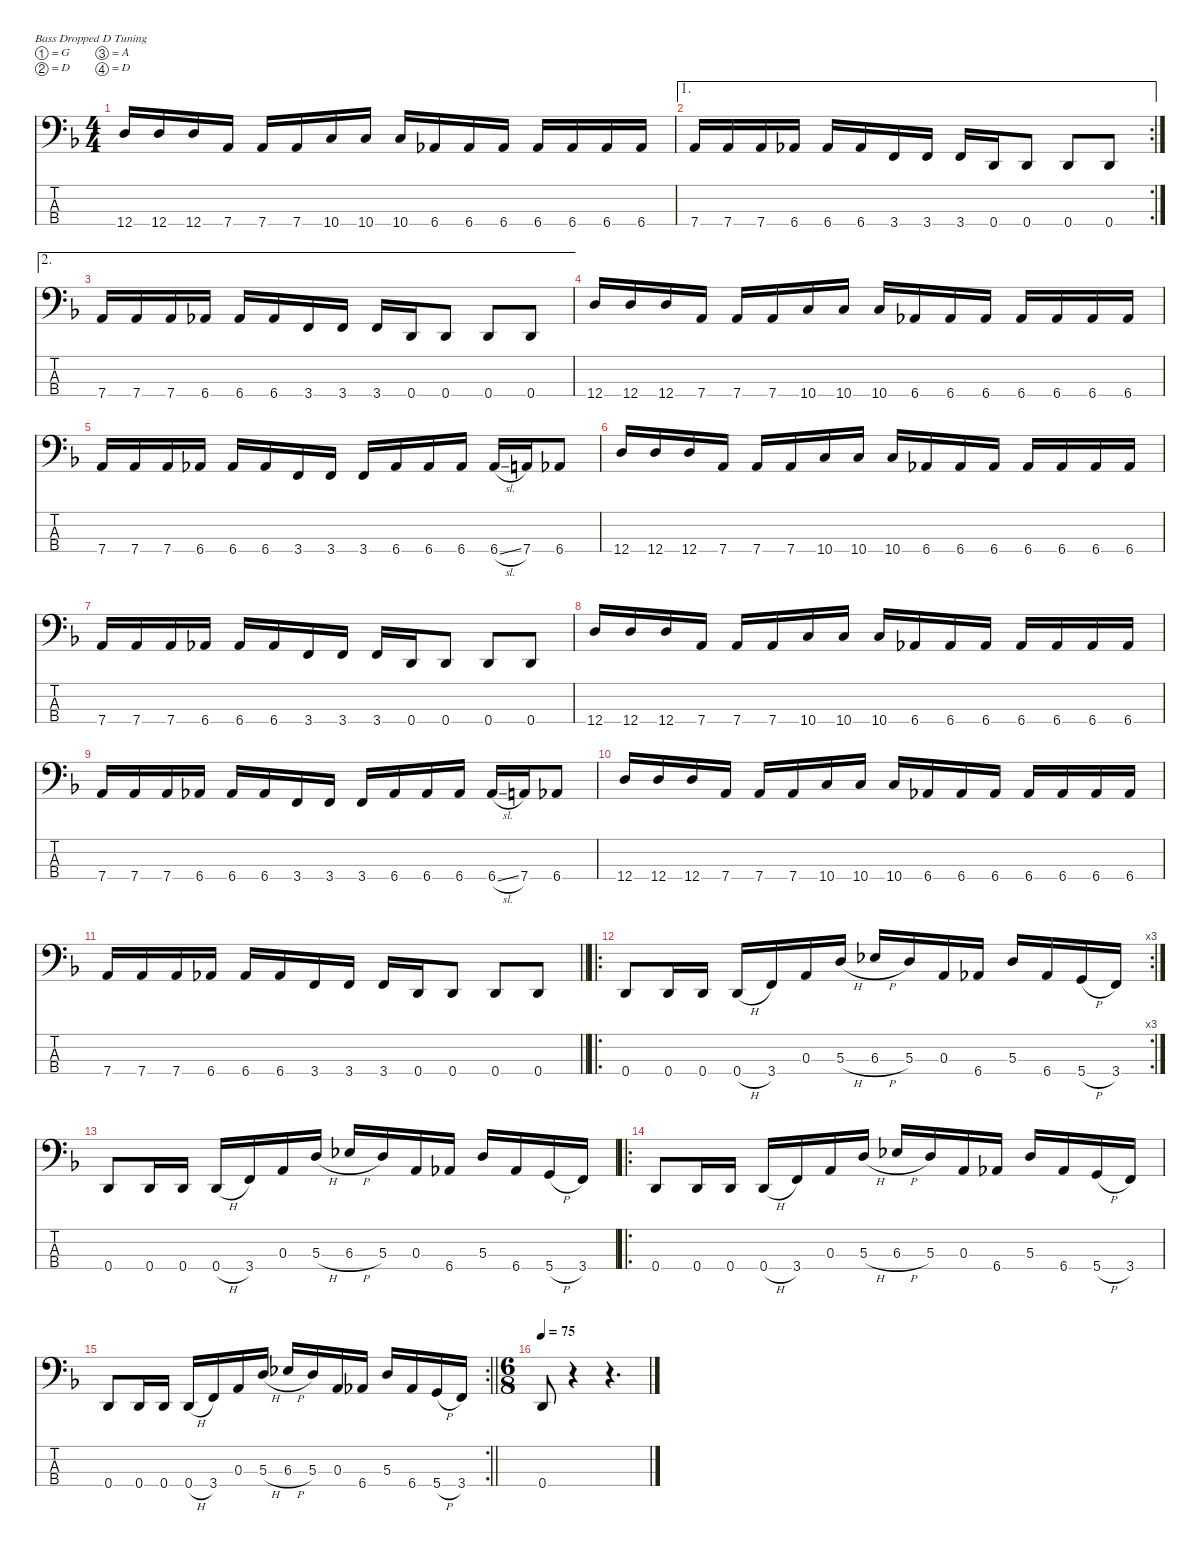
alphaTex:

\defaultSystemsLayout 4
\hideDynamics
\bracketExtendMode nobrackets
\singleTrackTrackNamePolicy hidden
\multiTrackTrackNamePolicy hidden
\otherSystemsTrackNameOrientation horizontal
\track ("Martin Mendez - Bass" "el.bs.") {defaultSystemsLayout 4 instrument electricbassfinger}
\staff {score tabs}
\tuning (G2 D2 A1 D1)
\ts (4 4)
\tempo (85 hide)
\clef f4
\ks dminor
12.4{acc forcenatural}.16{dy f beam Up} 12.4{acc forcenatural}.16{beam Up} 12.4{acc forcenatural}.16{beam Up} 7.4{acc forcenatural}.16{beam Up} 7.4{acc forcenatural}.16{beam Up} 7.4{acc forcenatural}.16{beam Up} 10.4{acc forcenatural}.16{beam Up} 10.4{acc forcenatural}.16{beam Up} 10.4{acc forcenatural}.16{beam Up} 6.4{acc b}.16{beam Up} 6.4{acc b}.16{beam Up} 6.4{acc b}.16{beam Up} 6.4{acc b}.16{beam Up} 6.4{acc b}.16{beam Up} 6.4{acc b}.16{beam Up} 6.4{acc b}.16{beam Up} |
\ae 1
\rc 2
\tempo (84 hide)
7.4{acc forcenatural}.16{beam Up} 7.4{acc forcenatural}.16{beam Up} 7.4{acc forcenatural}.16{beam Up} 6.4{acc b}.16{beam Up} 6.4{acc b}.16{beam Up} 6.4{acc b}.16{beam Up} 3.4{acc forcenatural}.16{beam Up} 3.4{acc forcenatural}.16{beam Up} 3.4{acc forcenatural}.16{beam Up} 0.4{acc forcenatural}.16{beam Up} 0.4{acc forcenatural}.8{beam Up} 0.4{acc forcenatural}.8{beam Up} 0.4{acc forcenatural}.8{beam Up} |
\ae 2
\tempo (85 hide)
7.4{acc forcenatural}.16{beam Up} 7.4{acc forcenatural}.16{beam Up} 7.4{acc forcenatural}.16{beam Up} 6.4{acc b}.16{beam Up} 6.4{acc b}.16{beam Up} 6.4{acc b}.16{beam Up} 3.4{acc forcenatural}.16{beam Up} 3.4{acc forcenatural}.16{beam Up} 3.4{acc forcenatural}.16{beam Up} 0.4{acc forcenatural}.16{beam Up} 0.4{acc forcenatural}.8{beam Up} 0.4{acc forcenatural}.8{beam Up} 0.4{acc forcenatural}.8{beam Up} |
\tempo (84 0.00625 hide)
12.4{acc forcenatural}.16{beam Up} 12.4{acc forcenatural}.16{beam Up} 12.4{acc forcenatural}.16{beam Up} 7.4{acc forcenatural}.16{beam Up} 7.4{acc forcenatural}.16{beam Up} 7.4{acc forcenatural}.16{beam Up} 10.4{acc forcenatural}.16{beam Up} 10.4{acc forcenatural}.16{beam Up} 10.4{acc forcenatural}.16{beam Up} 6.4{acc b}.16{beam Up} 6.4{acc b}.16{beam Up} 6.4{acc b}.16{beam Up} 6.4{acc b}.16{beam Up} 6.4{acc b}.16{beam Up} 6.4{acc b}.16{beam Up} 6.4{acc b}.16{beam Up} |
\tempo (85 0.00625 hide)
7.4{acc forcenatural}.16{beam Up} 7.4{acc forcenatural}.16{beam Up} 7.4{acc forcenatural}.16{beam Up} 6.4{acc b}.16{beam Up} 6.4{acc b}.16{beam Up} 6.4{acc b}.16{beam Up} 3.4{acc forcenatural}.16{beam Up} 3.4{acc forcenatural}.16{beam Up} 3.4{acc forcenatural}.16{beam Up} 6.4{acc b}.16{beam Up} 6.4{acc b}.16{beam Up} 6.4{acc b}.16{beam Up} 6.4{sl acc b}.16{beam Up} 7.4{acc forcenatural}.16{beam Up} 6.4{acc b}.8{beam Up} |
\tempo (84 0.00625 hide)
12.4{acc forcenatural}.16{beam Up} 12.4{acc forcenatural}.16{beam Up} 12.4{acc forcenatural}.16{beam Up} 7.4{acc forcenatural}.16{beam Up} 7.4{acc forcenatural}.16{beam Up} 7.4{acc forcenatural}.16{beam Up} 10.4{acc forcenatural}.16{beam Up} 10.4{acc forcenatural}.16{beam Up} 10.4{acc forcenatural}.16{beam Up} 6.4{acc b}.16{beam Up} 6.4{acc b}.16{beam Up} 6.4{acc b}.16{beam Up} 6.4{acc b}.16{beam Up} 6.4{acc b}.16{beam Up} 6.4{acc b}.16{beam Up} 6.4{acc b}.16{beam Up} |
\tempo (85 hide)
7.4{acc forcenatural}.16{beam Up} 7.4{acc forcenatural}.16{beam Up} 7.4{acc forcenatural}.16{beam Up} 6.4{acc b}.16{beam Up} 6.4{acc b}.16{beam Up} 6.4{acc b}.16{beam Up} 3.4{acc forcenatural}.16{beam Up} 3.4{acc forcenatural}.16{beam Up} 3.4{acc forcenatural}.16{beam Up} 0.4{acc forcenatural}.16{beam Up} 0.4{acc forcenatural}.8{beam Up} 0.4{acc forcenatural}.8{beam Up} 0.4{acc forcenatural}.8{beam Up} |
\tempo (84 0.00625 hide)
12.4{acc forcenatural}.16{beam Up} 12.4{acc forcenatural}.16{beam Up} 12.4{acc forcenatural}.16{beam Up} 7.4{acc forcenatural}.16{beam Up} 7.4{acc forcenatural}.16{beam Up} 7.4{acc forcenatural}.16{beam Up} 10.4{acc forcenatural}.16{beam Up} 10.4{acc forcenatural}.16{beam Up} 10.4{acc forcenatural}.16{beam Up} 6.4{acc b}.16{beam Up} 6.4{acc b}.16{beam Up} 6.4{acc b}.16{beam Up} 6.4{acc b}.16{beam Up} 6.4{acc b}.16{beam Up} 6.4{acc b}.16{beam Up} 6.4{acc b}.16{beam Up} |
\tempo (85 0.00625 hide)
7.4{acc forcenatural}.16{beam Up} 7.4{acc forcenatural}.16{beam Up} 7.4{acc forcenatural}.16{beam Up} 6.4{acc b}.16{beam Up} 6.4{acc b}.16{beam Up} 6.4{acc b}.16{beam Up} 3.4{acc forcenatural}.16{beam Up} 3.4{acc forcenatural}.16{beam Up} 3.4{acc forcenatural}.16{beam Up} 6.4{acc b}.16{beam Up} 6.4{acc b}.16{beam Up} 6.4{acc b}.16{beam Up} 6.4{sl acc b}.16{beam Up} 7.4{acc forcenatural}.16{beam Up} 6.4{acc b}.8{beam Up} |
\tempo (84 hide)
12.4{acc forcenatural}.16{beam Up} 12.4{acc forcenatural}.16{beam Up} 12.4{acc forcenatural}.16{beam Up} 7.4{acc forcenatural}.16{beam Up} 7.4{acc forcenatural}.16{beam Up} 7.4{acc forcenatural}.16{beam Up} 10.4{acc forcenatural}.16{beam Up} 10.4{acc forcenatural}.16{beam Up} 10.4{acc forcenatural}.16{beam Up} 6.4{acc b}.16{beam Up} 6.4{acc b}.16{beam Up} 6.4{acc b}.16{beam Up} 6.4{acc b}.16{beam Up} 6.4{acc b}.16{beam Up} 6.4{acc b}.16{beam Up} 6.4{acc b}.16{beam Up} |
\tempo (85 0.00625 hide)
\barLineRight lightlight
7.4{acc forcenatural}.16{beam Up} 7.4{acc forcenatural}.16{beam Up} 7.4{acc forcenatural}.16{beam Up} 6.4{acc b}.16{beam Up} 6.4{acc b}.16{beam Up} 6.4{acc b}.16{beam Up} 3.4{acc forcenatural}.16{beam Up} 3.4{acc forcenatural}.16{beam Up} 3.4{acc forcenatural}.16{beam Up} 0.4{acc forcenatural}.16{beam Up} 0.4{acc forcenatural}.8{beam Up} 0.4{acc forcenatural}.8{beam Up} 0.4{acc forcenatural}.8{beam Up} |
\ro
\rc 3
\tempo (84 hide)
0.4{acc forcenatural}.8{dy ff beam Up} 0.4{acc forcenatural}.16{beam Up} 0.4{acc forcenatural}.16{beam Up} 0.4{h acc forcenatural}.16{beam Up} 3.4{acc forcenatural}.16{beam Up} 0.3{acc forcenatural}.16{beam Up} 5.3{h acc forcenatural}.16{beam Up} 6.3{h acc b}.16{beam Up} 5.3{acc forcenatural}.16{beam Up} 0.3{acc forcenatural}.16{beam Up} 6.4{acc b}.16{beam Up} 5.3{acc forcenatural}.16{beam Up} 6.4{acc b}.16{beam Up} 5.4{h acc forcenatural}.16{beam Up} 3.4{acc forcenatural}.16{beam Up} |
\tempo (85 hide)
0.4{acc forcenatural}.8{beam Up} 0.4{acc forcenatural}.16{beam Up} 0.4{acc forcenatural}.16{beam Up} 0.4{h acc forcenatural}.16{beam Up} 3.4{acc forcenatural}.16{beam Up} 0.3{acc forcenatural}.16{beam Up} 5.3{h acc forcenatural}.16{beam Up} 6.3{h acc b}.16{beam Up} 5.3{acc forcenatural}.16{beam Up} 0.3{acc forcenatural}.16{beam Up} 6.4{acc b}.16{beam Up} 5.3{acc forcenatural}.16{beam Up} 6.4{acc b}.16{beam Up} 5.4{h acc forcenatural}.16{beam Up} 3.4{acc forcenatural}.16{beam Up} |
\ro
\tempo (84 hide)
0.4{acc forcenatural}.8{beam Up} 0.4{acc forcenatural}.16{beam Up} 0.4{acc forcenatural}.16{beam Up} 0.4{h acc forcenatural}.16{beam Up} 3.4{acc forcenatural}.16{beam Up} 0.3{acc forcenatural}.16{beam Up} 5.3{h acc forcenatural}.16{beam Up} 6.3{h acc b}.16{beam Up} 5.3{acc forcenatural}.16{beam Up} 0.3{acc forcenatural}.16{beam Up} 6.4{acc b}.16{beam Up} 5.3{acc forcenatural}.16{beam Up} 6.4{acc b}.16{beam Up} 5.4{h acc forcenatural}.16{beam Up} 3.4{acc forcenatural}.16{beam Up} |
\rc 2
\tempo (85 hide)
\barLineRight lightlight
0.4{acc forcenatural}.8{beam Up} 0.4{acc forcenatural}.16{beam Up} 0.4{acc forcenatural}.16{beam Up} 0.4{h acc forcenatural}.16{beam Up} 3.4{acc forcenatural}.16{beam Up} 0.3{acc forcenatural}.16{beam Up} 5.3{h acc forcenatural}.16{beam Up} 6.3{h acc b}.16{beam Up} 5.3{acc forcenatural}.16{beam Up} 0.3{acc forcenatural}.16{beam Up} 6.4{acc b}.16{beam Up} 5.3{acc forcenatural}.16{beam Up} 6.4{acc b}.16{beam Up} 5.4{h acc forcenatural}.16{beam Up} 3.4{acc forcenatural}.16{beam Up} |
\ts (6 8)
\beaming (8 2 2 2 2)
\tempo 75
0.4{acc forcenatural}.8{dy f beam Up} r.4{beam Up} r.4{d beam Up}
